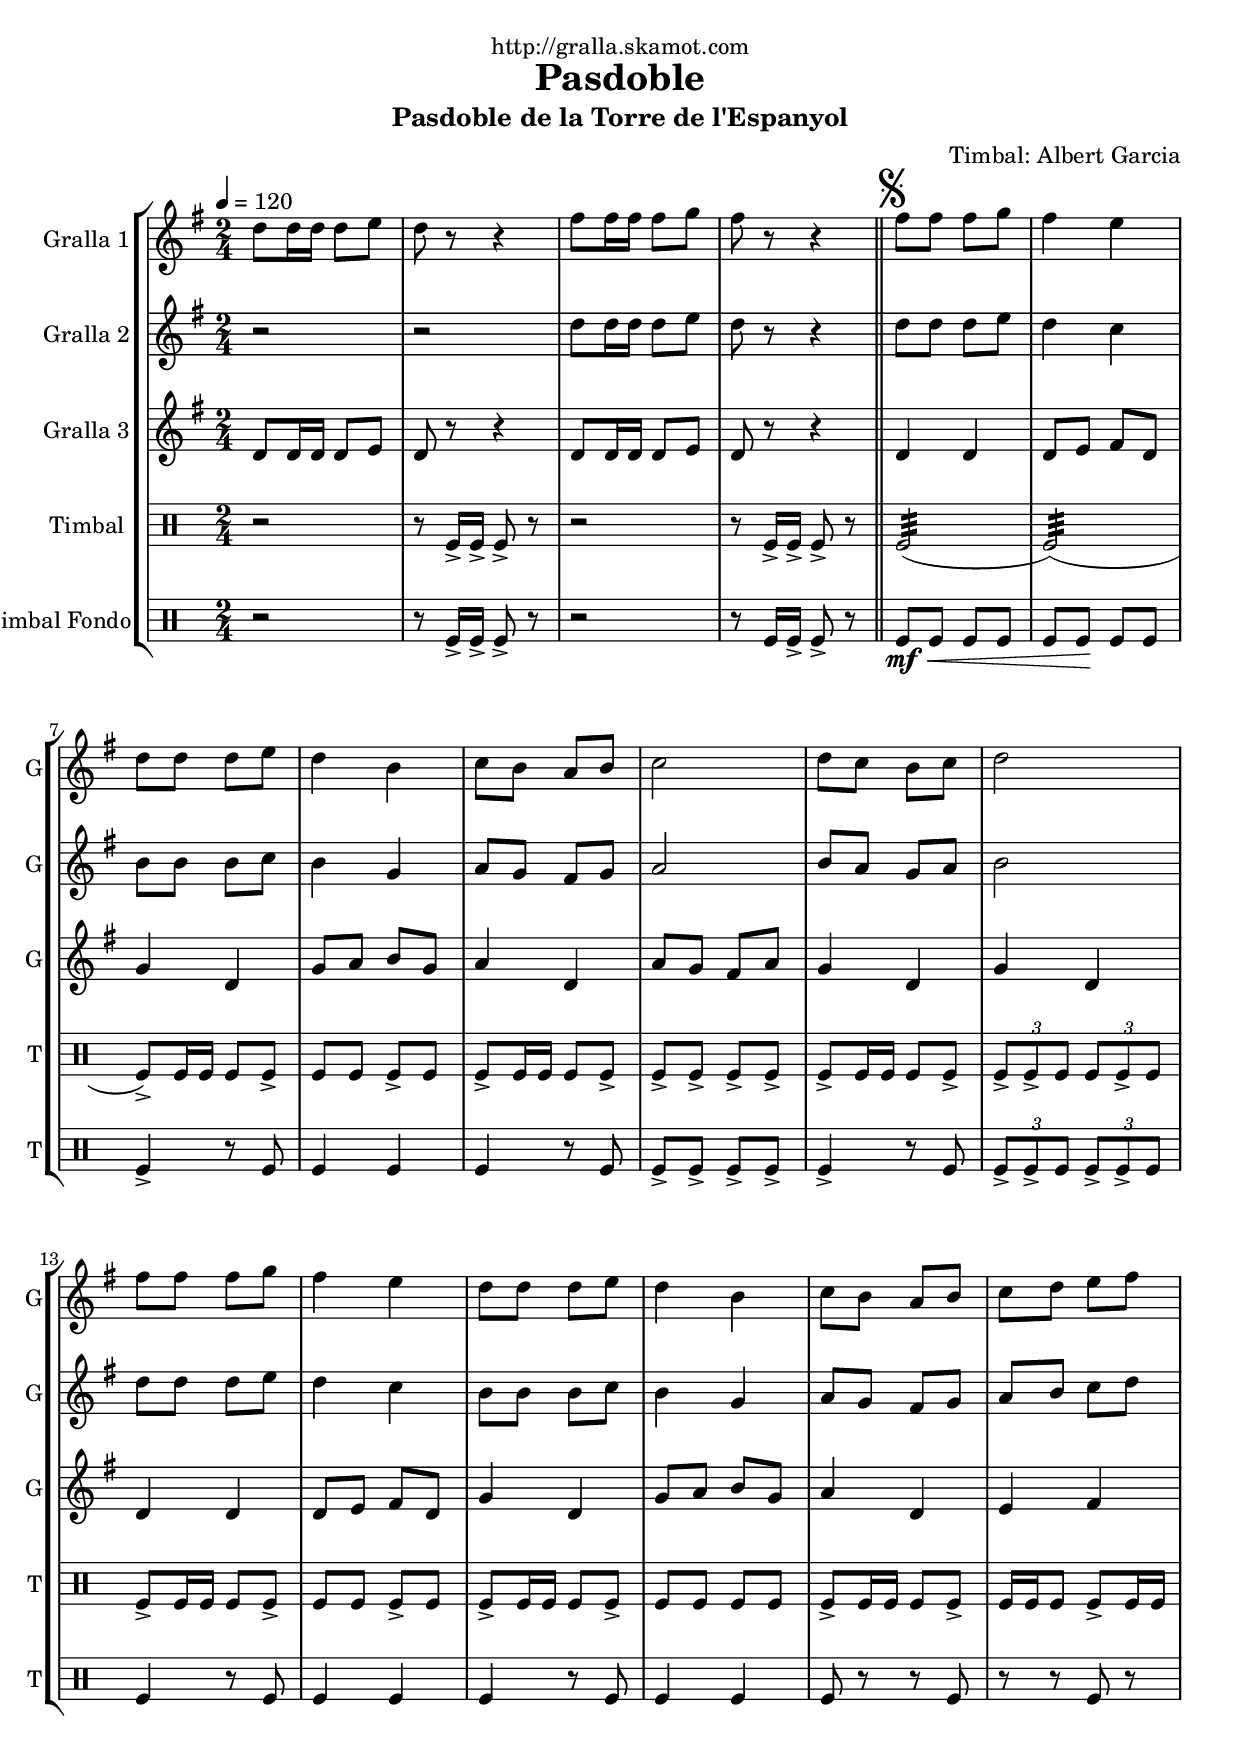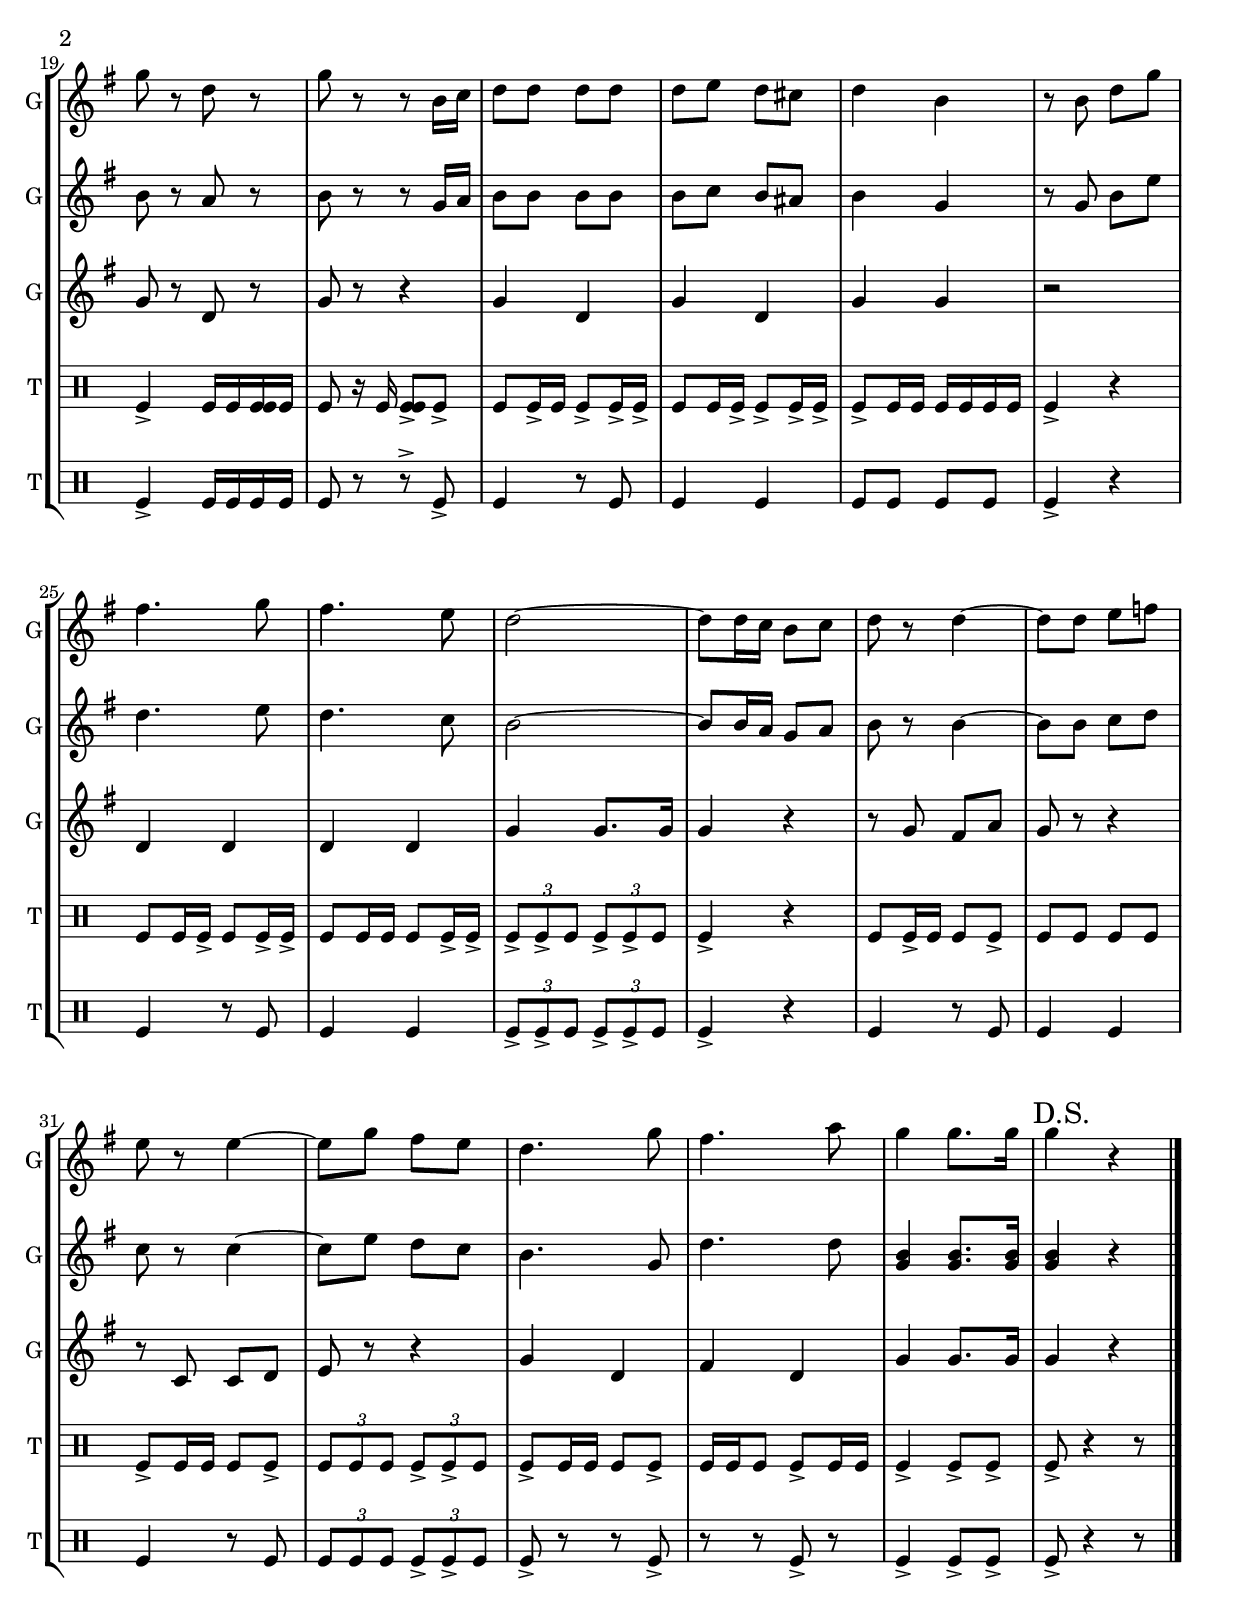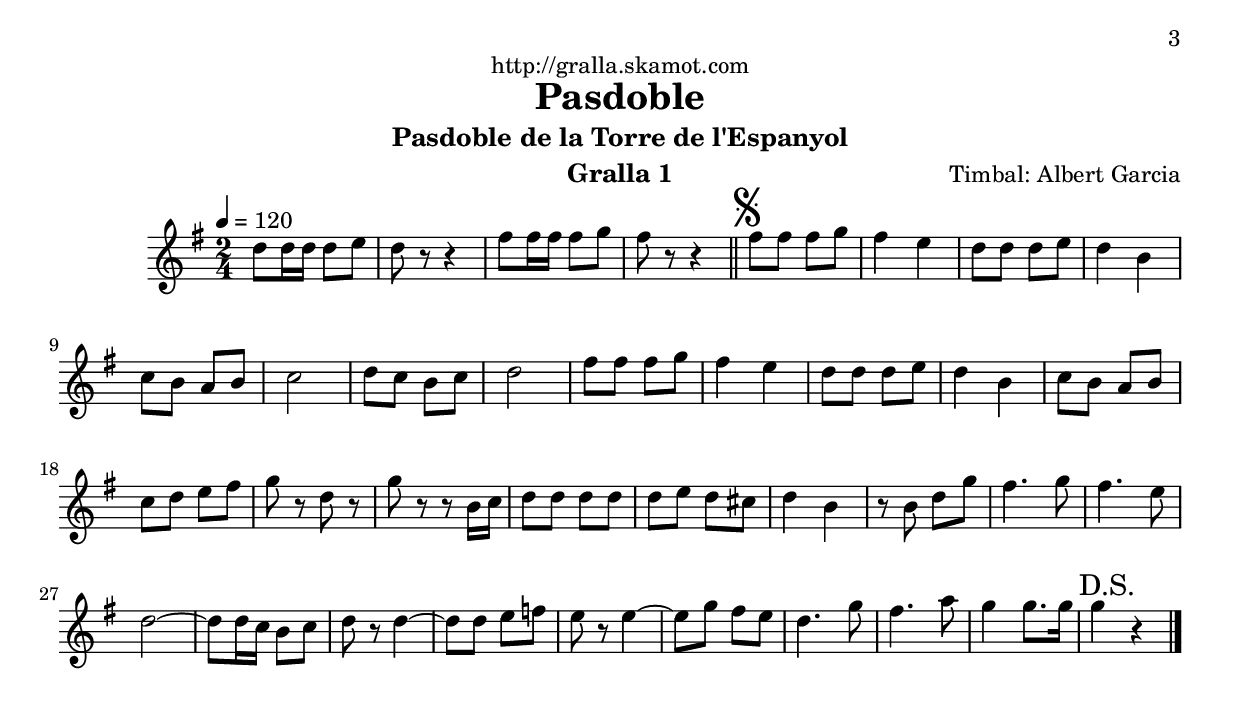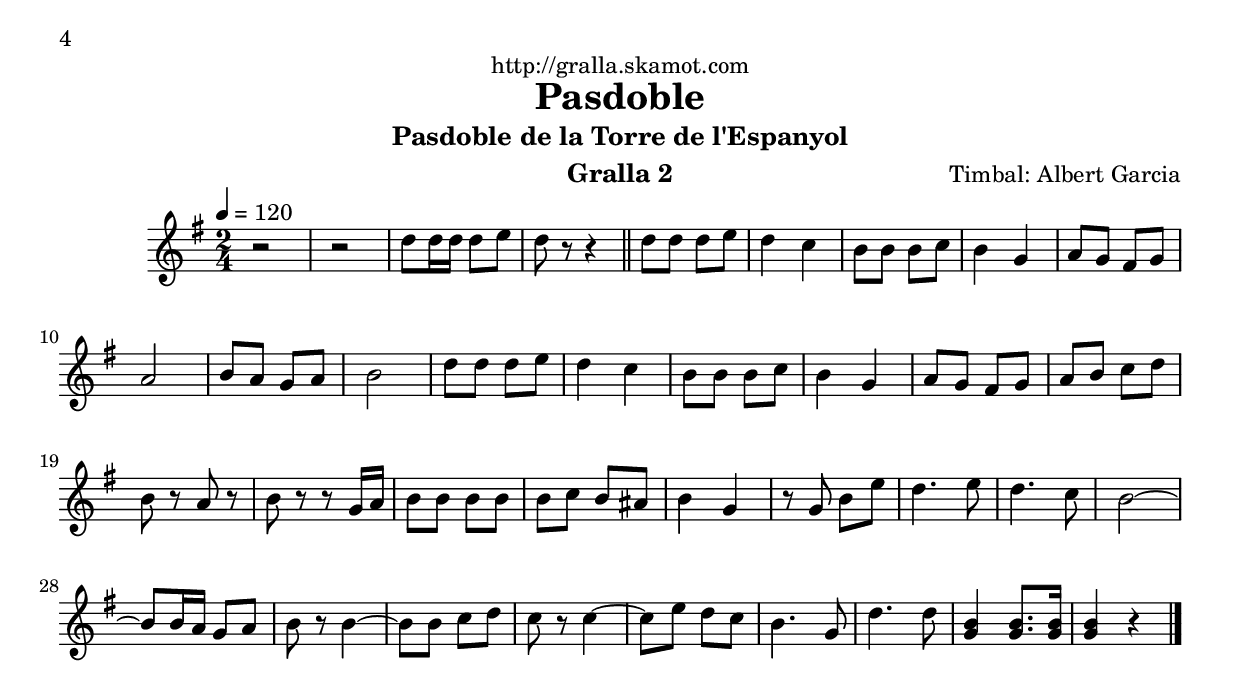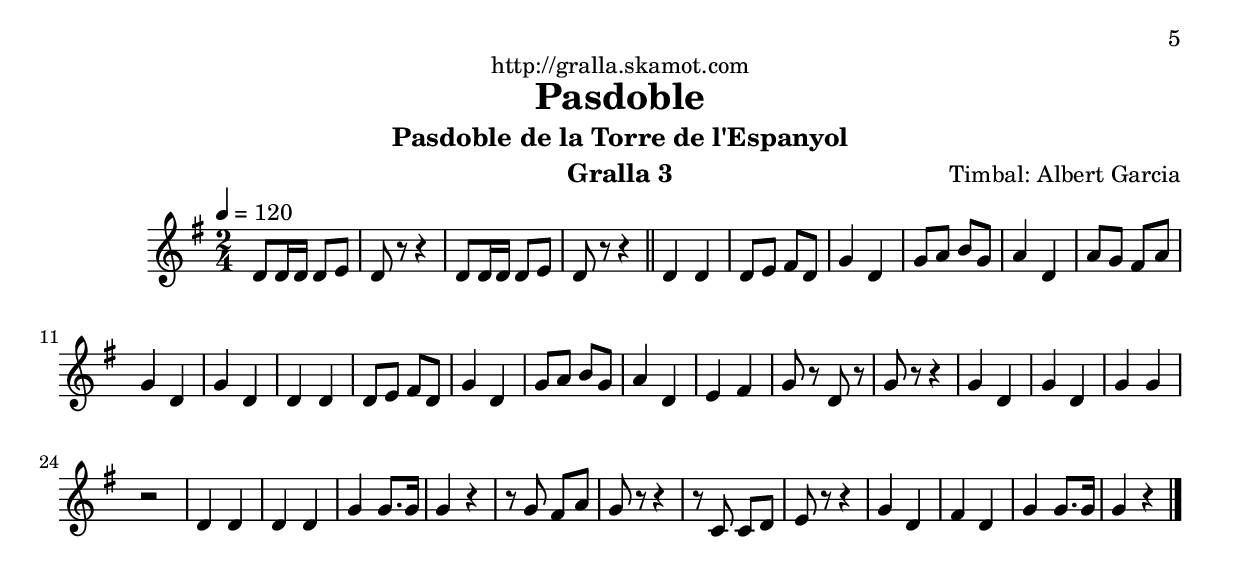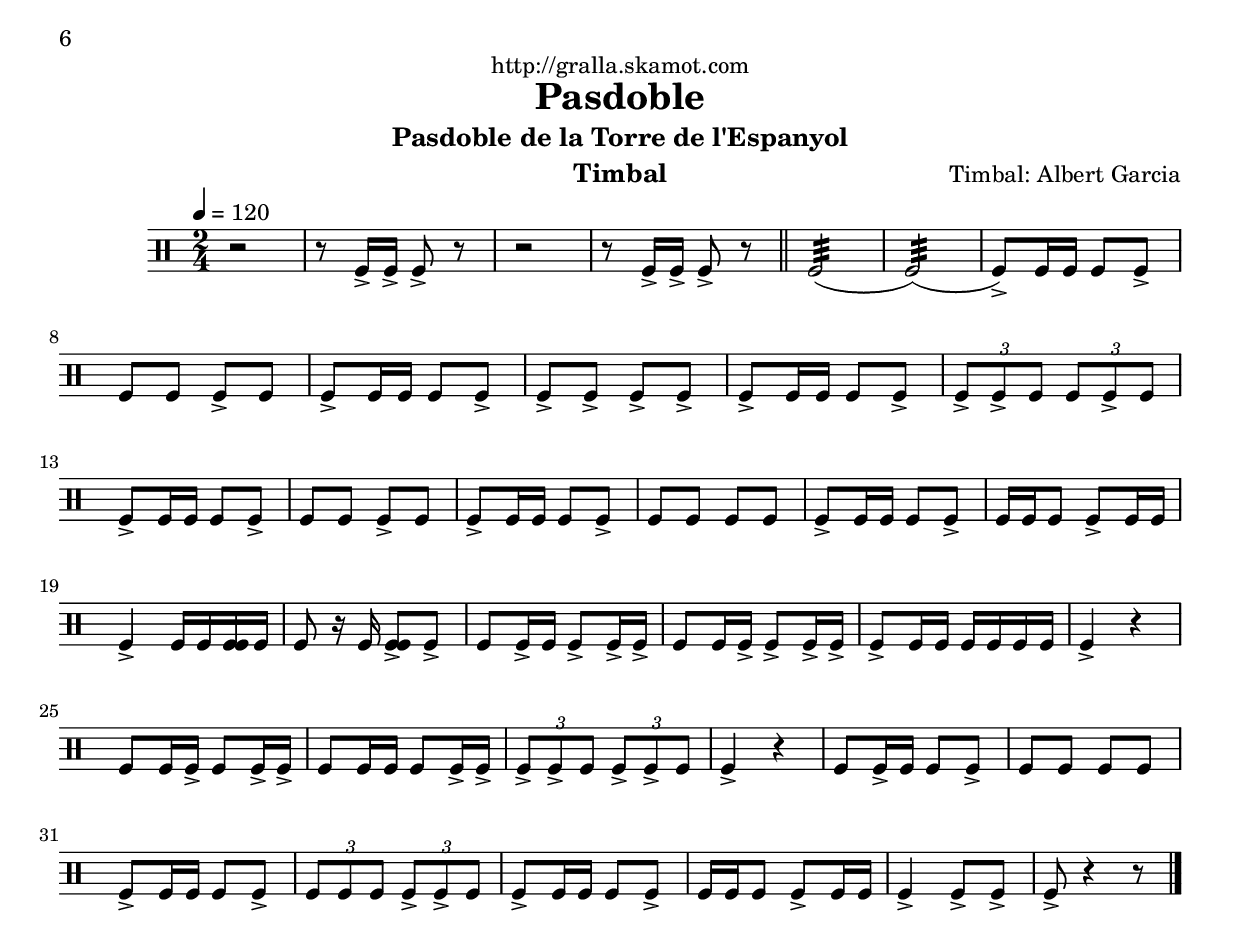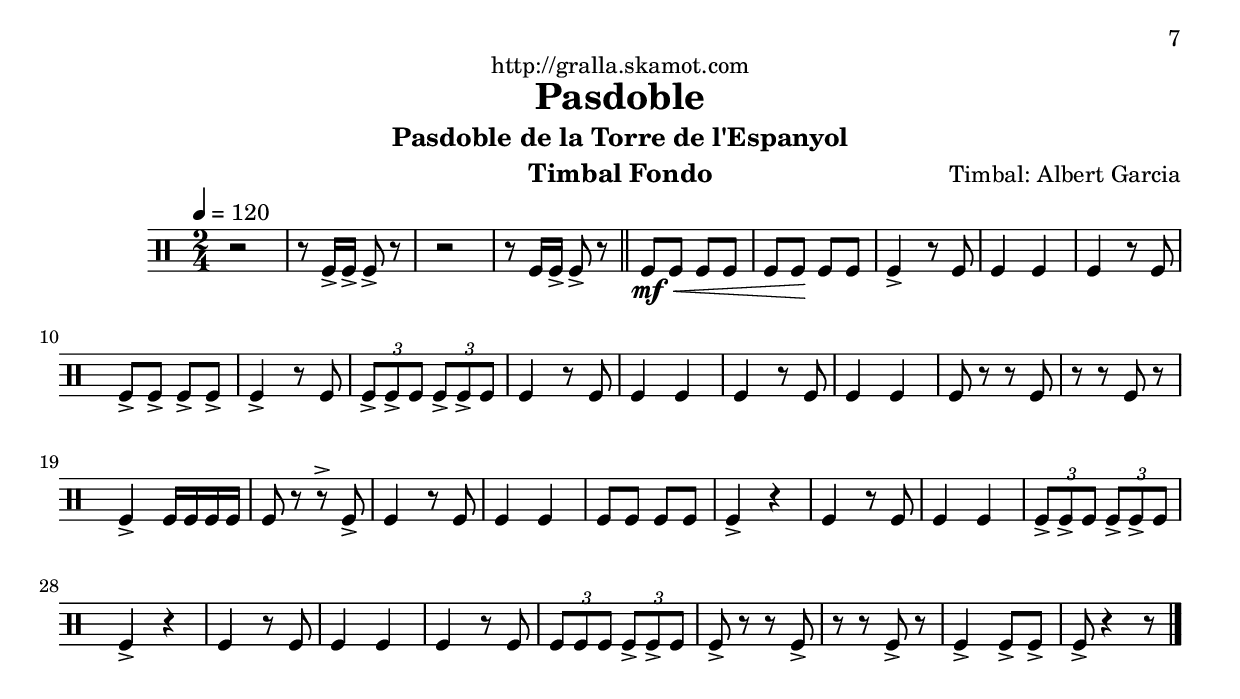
\version "2.16.2"

\header {
  dedication="http://gralla.skamot.com"
  title="Pasdoble"
  subtitle="Pasdoble de la Torre de l'Espanyol"
  subsubtitle=""
  poet=""
  meter=""
  piece=""
  composer="Timbal: Albert Garcia"
  arranger=""
  opus=""
  instrument=""
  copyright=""
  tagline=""
}

liniaroAa =
\relative d''
{
  \tempo 4=120
  \clef treble
  \key g \major
  \time 2/4
  d8 d16 d d8 e  |
  d8 r r4  |
  fis8 fis16 fis fis8 g  |
  fis8 r r4  \bar "||"
  %05
  \mark \markup {\musicglyph #"scripts.segno"} fis8 fis fis g  |
  fis4 e  |
  d8 d d e  |
  d4 b  |
  c8 b a b  |
  %10
  c2  |
  d8 c b c  |
  d2  |
  fis8 fis fis g  |
  fis4 e  |
  %15
  d8 d d e  |
  d4 b  |
  c8 b a b  |
  c8 d e fis  |
  g8 r d r  |
  %20
  g8 r r b,16 c  |
  d8 d d d  |
  d8 e d cis  |
  d4 b  |
  r8 b d g  |
  %25
  fis4. g8  |
  fis4. e8  |
  d2 ~  |
  d8 d16 c b8 c  |
  d8 r d4 ~  |
  %30
  d8 d e f  |
  e8 r e4 ~  |
  e8 g fis e  |
  d4. g8  |
  fis4. a8  |
  %35
  g4 g8. g16  |
  \mark "D.S." g4 r4  \bar "|." % kompletite
}

liniaroAb =
\relative d''
{
  \tempo 4=120
  \clef treble
  \key g \major
  \time 2/4
  r2  |
  r2  |
  d8 d16 d d8 e  |
  d8 r r4  \bar "||"
  %05
  d8 d d e  |
  d4 c  |
  b8 b b c  |
  b4 g  |
  a8 g fis g  |
  %10
  a2  |
  b8 a g a  |
  b2  |
  d8 d d e  |
  d4 c  |
  %15
  b8 b b c  |
  b4 g  |
  a8 g fis g  |
  a8 b c d  |
  b8 r a r  |
  %20
  b8 r r g16 a  |
  b8 b b b  |
  b8 c b ais  |
  b4 g  |
  r8 g b e  |
  %25
  d4. e8  |
  d4. c8  |
  b2 ~  |
  b8 b16 a g8 a  |
  b8 r b4 ~  |
  %30
  b8 b c d  |
  c8 r c4 ~  |
  c8 e d c  |
  b4. g8  |
  d'4. d8  |
  %35
  <g, b>4 <g b>8. <g b>16  |
  <g b>4 r4  \bar "|." % kompletite
}

liniaroAc =
\relative d'
{
  \tempo 4=120
  \clef treble
  \key g \major
  \time 2/4
  d8 d16 d d8 e  |
  d8 r r4  |
  d8 d16 d d8 e  |
  d8 r r4  \bar "||"
  %05
  d4 d  |
  d8 e fis d  |
  g4 d  |
  g8 a b g  |
  a4 d,  |
  %10
  a'8 g fis a  |
  g4 d  |
  g4 d  |
  d4 d  |
  d8 e fis d  |
  %15
  g4 d  |
  g8 a b g  |
  a4 d,  |
  e4 fis  |
  g8 r d r  |
  %20
  g8 r r4  |
  g4 d  |
  g4 d  |
  g4 g  |
  r2  |
  %25
  d4 d  |
  d4 d  |
  g4 g8. g16  |
  g4 r  |
  r8 g fis a  |
  %30
  g8 r r4  |
  r8 c, c d  |
  e8 r r4  |
  g4 d  |
  fis4 d  |
  %35
  g4 g8. g16  |
  g4 r  \bar "|."
}

liniaroAd =
\drummode
{
  \tempo 4=120
  \time 2/4
  r2  |
  r8 tomfl16 -> tomfl -> tomfl8 -> r  |
  r2  |
  r8 tomfl16 -> tomfl -> tomfl8 -> r  \bar "||"
  %05
  tomfl2:32 (  |
  tomfl2:32 ) (  |
  tomfl8 -> ) tomfl16 tomfl tomfl8 tomfl ->  |
  tomfl8 tomfl tomfl -> tomfl  |
  tomfl8 -> tomfl16 tomfl tomfl8 tomfl ->  |
  %10
  tomfl8 -> tomfl -> tomfl -> tomfl ->  |
  tomfl8 -> tomfl16 tomfl tomfl8 tomfl ->  |
  \times 2/3 { tomfl8 -> tomfl -> tomfl } \times 2/3 { tomfl tomfl -> tomfl } |
  tomfl8 -> tomfl16 tomfl tomfl8 tomfl ->  |
  tomfl8 tomfl tomfl -> tomfl  |
  %15
  tomfl8 -> tomfl16 tomfl tomfl8 tomfl ->  |
  tomfl8 tomfl tomfl tomfl  |
  tomfl8 -> tomfl16 tomfl tomfl8 tomfl ->  |
  tomfl16 tomfl tomfl8 tomfl -> tomfl16 tomfl  |
  tomfl4 -> tomfl16 tomfl <tomfl tomfl> tomfl  |
  %20
  tomfl8 r16 tomfl <tomfl tomfl>8 -> tomfl ->  |
  tomfl8 tomfl16 -> tomfl tomfl8 -> tomfl16 -> tomfl ->  |
  tomfl8 tomfl16 tomfl -> tomfl8 -> tomfl16 -> tomfl ->  |
  tomfl8 -> tomfl16 tomfl tomfl tomfl tomfl tomfl  |
  tomfl4 -> r  |
  %25
  tomfl8 tomfl16 tomfl -> -> tomfl8 tomfl16 -> tomfl ->  |
  tomfl8 tomfl16 tomfl tomfl8 tomfl16 -> tomfl -> -> ->  |
  \times 2/3 { tomfl8 -> tomfl -> tomfl } \times 2/3 { tomfl -> tomfl -> tomfl }  |
  tomfl4 -> r  |
  tomfl8 tomfl16 -> tomfl tomfl8 tomfl ->  |
  %30
  tomfl8 tomfl tomfl tomfl  |
  tomfl8 -> tomfl16 tomfl tomfl8 tomfl ->  |
  \times 2/3 { tomfl8 tomfl tomfl } \times 2/3 { tomfl -> tomfl -> tomfl } |
  tomfl8 -> tomfl16 tomfl tomfl8 tomfl ->  |
  tomfl16 tomfl tomfl8 tomfl -> tomfl16 tomfl  |
  %35
  tomfl4 -> tomfl8 -> tomfl ->  |
  tomfl8 -> r4 r8  \bar "|." % kompletite
}

liniaroAe =
\drummode
{
  \tempo 4=120
  \time 2/4
  r2  |
  r8 tomfl16 -> tomfl -> tomfl8 -> r  |
  r2  |
  r8 tomfl16 tomfl -> -> tomfl8 -> r \bar "||"
  %05
  tomfl8 \mf \< tomfl tomfl tomfl  |
  tomfl8 tomfl \! \! tomfl tomfl \!  |
  tomfl4 -> r8 tomfl  |
  tomfl4 tomfl  |
  tomfl4 r8 tomfl  |
  %10
  tomfl8 -> tomfl -> tomfl -> tomfl ->  |
  tomfl4 -> r8 tomfl  |
  \times 2/3 { tomfl8 -> tomfl -> tomfl } \times 2/3 { tomfl -> tomfl -> tomfl } |
  tomfl4 r8 tomfl  |
  tomfl4 tomfl  |
  %15
  tomfl4 r8 tomfl  |
  tomfl4 tomfl  |
  tomfl8 r r tomfl  |
  r8 r tomfl r  |
  tomfl4 -> tomfl16 tomfl tomfl tomfl  |
  %20
  tomfl8 r r -> tomfl ->  |
  tomfl4 r8 tomfl  |
  tomfl4 tomfl  |
  tomfl8 tomfl tomfl tomfl  |
  tomfl4 -> r  |
  %25
  tomfl4 r8 tomfl  |
  tomfl4 tomfl  |
  \times 2/3 { tomfl8 -> tomfl -> tomfl } \times 2/3 { tomfl -> tomfl -> tomfl } |
  tomfl4 -> r  |
  tomfl4 r8 tomfl  |
  %30
  tomfl4 tomfl  |
  tomfl4 r8 tomfl  |
  \times 2/3 { tomfl8 tomfl tomfl } \times 2/3 { tomfl -> -> tomfl -> tomfl } |
  tomfl8 -> r r tomfl ->  |
  r8 r tomfl -> r  |
  %35
  tomfl4 -> tomfl8 -> tomfl ->  |
  tomfl8 -> r4 r8  \bar "|." % kompletite
}

\bookpart {
  \score {
    \new StaffGroup {
      \override Score.RehearsalMark #'self-alignment-X = #LEFT
      <<
        \new Staff \with {instrumentName = #"Gralla 1" shortInstrumentName = #"G"} \liniaroAa
        \new Staff \with {instrumentName = #"Gralla 2" shortInstrumentName = #"G"} \liniaroAb
        \new Staff \with {instrumentName = #"Gralla 3" shortInstrumentName = #"G"} \liniaroAc
        \new DrumStaff \with {instrumentName = #"Timbal" shortInstrumentName = #"T"} \liniaroAd
        \new DrumStaff \with {instrumentName = #"Timbal Fondo" shortInstrumentName = #"T"} \liniaroAe
      >>
    }
    \layout {}
  }
  \score { \unfoldRepeats
    \new StaffGroup {
      \override Score.RehearsalMark #'self-alignment-X = #LEFT
      <<
        \new Staff \with {instrumentName = #"Gralla 1" shortInstrumentName = #"G"} \liniaroAa
        \new Staff \with {instrumentName = #"Gralla 2" shortInstrumentName = #"G"} \liniaroAb
        \new Staff \with {instrumentName = #"Gralla 3" shortInstrumentName = #"G"} \liniaroAc
        \new DrumStaff \with {instrumentName = #"Timbal" shortInstrumentName = #"T"} \liniaroAd
        \new DrumStaff \with {instrumentName = #"Timbal Fondo" shortInstrumentName = #"T"} \liniaroAe
      >>
    }
    \midi {
      \set Staff.midiInstrument = "oboe"
      \set DrumStaff.midiInstrument = "drums"
    }
  }
}

\bookpart {
  \header {instrument="Gralla 1"}
  \score {
    \new StaffGroup {
      \override Score.RehearsalMark #'self-alignment-X = #LEFT
      <<
        \new Staff \liniaroAa
      >>
    }
    \layout {}
  }
  \score { \unfoldRepeats
    \new StaffGroup {
      \override Score.RehearsalMark #'self-alignment-X = #LEFT
      <<
        \new Staff \liniaroAa
      >>
    }
    \midi {
      \set Staff.midiInstrument = "oboe"
      \set DrumStaff.midiInstrument = "drums"
    }
  }
}

\bookpart {
  \header {instrument="Gralla 2"}
  \score {
    \new StaffGroup {
      \override Score.RehearsalMark #'self-alignment-X = #LEFT
      <<
        \new Staff \liniaroAb
      >>
    }
    \layout {}
  }
  \score { \unfoldRepeats
    \new StaffGroup {
      \override Score.RehearsalMark #'self-alignment-X = #LEFT
      <<
        \new Staff \liniaroAb
      >>
    }
    \midi {
      \set Staff.midiInstrument = "oboe"
      \set DrumStaff.midiInstrument = "drums"
    }
  }
}

\bookpart {
  \header {instrument="Gralla 3"}
  \score {
    \new StaffGroup {
      \override Score.RehearsalMark #'self-alignment-X = #LEFT
      <<
        \new Staff \liniaroAc
      >>
    }
    \layout {}
  }
  \score { \unfoldRepeats
    \new StaffGroup {
      \override Score.RehearsalMark #'self-alignment-X = #LEFT
      <<
        \new Staff \liniaroAc
      >>
    }
    \midi {
      \set Staff.midiInstrument = "oboe"
      \set DrumStaff.midiInstrument = "drums"
    }
  }
}

\bookpart {
  \header {instrument="Timbal"}
  \score {
    \new StaffGroup {
      \override Score.RehearsalMark #'self-alignment-X = #LEFT
      <<
        \new DrumStaff \liniaroAd
      >>
    }
    \layout {}
  }
  \score { \unfoldRepeats
    \new StaffGroup {
      \override Score.RehearsalMark #'self-alignment-X = #LEFT
      <<
        \new DrumStaff \liniaroAd
      >>
    }
    \midi {
      \set Staff.midiInstrument = "oboe"
      \set DrumStaff.midiInstrument = "drums"
    }
  }
}

\bookpart {
  \header {instrument="Timbal Fondo"}
  \score {
    \new StaffGroup {
      \override Score.RehearsalMark #'self-alignment-X = #LEFT
      <<
        \new DrumStaff \liniaroAe
      >>
    }
    \layout {}
  }
  \score { \unfoldRepeats
    \new StaffGroup {
      \override Score.RehearsalMark #'self-alignment-X = #LEFT
      <<
        \new DrumStaff \liniaroAe
      >>
    }
    \midi {
      \set Staff.midiInstrument = "oboe"
      \set DrumStaff.midiInstrument = "drums"
    }
  }
}

